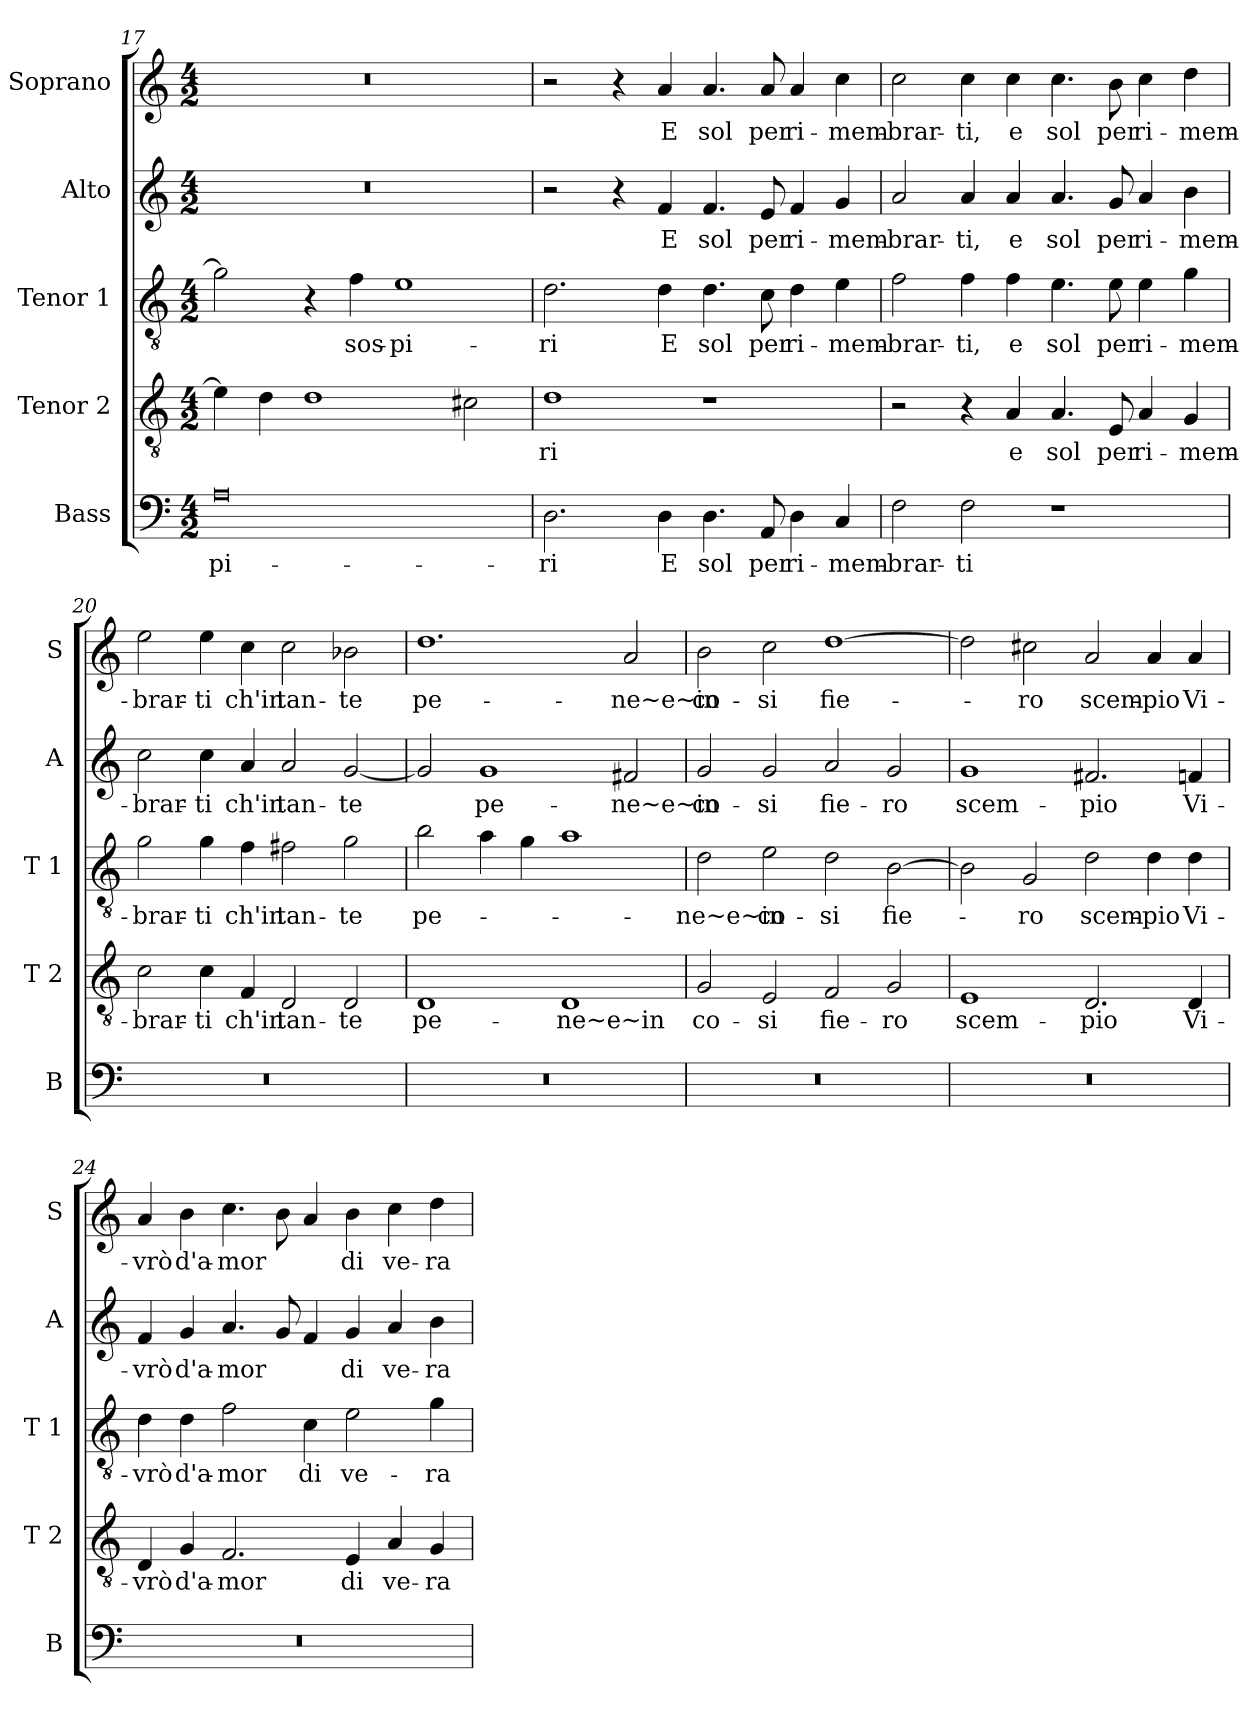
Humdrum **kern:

**kern	**text	**kern	**text	**kern	**text	**kern	**text	**kern	**text
*part5	*part5	*part4	*part4	*part3	*part3	*part2	*part2	*part1	*part1
*staff5	*staff5	*staff4	*staff4	*staff3	*staff3	*staff2	*staff2	*staff1	*staff1
*I"Bass	*	*I"Tenor 2	*	*I"Tenor 1	*	*I"Alto	*	*I"Soprano	*
*I'B	*	*I'T 2	*	*I'T 1	*	*I'A	*	*I'S	*
*clefF4	*	*clefGv2	*	*clefGv2	*	*clefG2	*	*clefG2	*
*k[]	*	*k[]	*	*k[]	*	*k[]	*	*k[]	*
*C:	*	*C:	*	*C:	*	*C:	*	*C:	*
*M4/2	*	*M4/2	*	*M4/2	*	*M4/2	*	*M4/2	*
=17	=17	=17	=17	=17	=17	=17	=17	=17	=17
!	!LO:LY:b	!	!	!	!	!	!	!	!
0A	-pi-	4e\]	.	2g\]	.	0r	.	0r	.
.	.	4d\	.	.	.	.	.	.	.
.	.	1d	.	4r	.	.	.	.	.
!	!	!	!	!	!LO:LY:b	!	!	!	!
.	.	.	.	4f\	sos-	.	.	.	.
!	!	!	!	!	!LO:LY:b	!	!	!	!
.	.	.	.	1e	-pi-	.	.	.	.
.	.	2c#X\	.	.	.	.	.	.	.
=18	=18	=18	=18	=18	=18	=18	=18	=18	=18
!	!LO:LY:b	!	!LO:LY:b	!	!LO:LY:b	!	!	!	!
2.D\	-ri	1d	-ri	2.d\	-ri	2r	.	2r	.
.	.	.	.	.	.	4r	.	4r	.
!	!LO:LY:b	!	!	!	!LO:LY:b	!	!LO:LY:b	!	!LO:LY:b
4D\	E	.	.	4d\	E	4f/	E	4a/	E
!	!LO:LY:b	!	!	!	!LO:LY:b	!	!LO:LY:b	!	!LO:LY:b
4.D\	sol	1r	.	4.d\	sol	4.f/	sol	4.a/	sol
!	!LO:LY:b	!	!	!	!LO:LY:b	!	!LO:LY:b	!	!LO:LY:b
8AA/	per	.	.	8c\	per	8e/	per	8a/	per
!	!LO:LY:b	!	!	!	!LO:LY:b	!	!LO:LY:b	!	!LO:LY:b
4D\	ri-	.	.	4d\	ri-	4f/	ri-	4a/	ri-
!	!LO:LY:b	!	!	!	!LO:LY:b	!	!LO:LY:b	!	!LO:LY:b
4C/	-mem-	.	.	4e\	-mem-	4g/	-mem-	4cc\	-mem-
!!LO:PB:g=z
=19	=19	=19	=19	=19	=19	=19	=19	=19	=19
!	!LO:LY:b	!	!	!	!LO:LY:b	!	!LO:LY:b	!	!LO:LY:b
2F\	-brar-	2r	.	2f\	-brar-	2a/	-brar-	2cc\	-brar-
!	!LO:LY:b	!	!	!	!LO:LY:b	!	!LO:LY:b	!	!LO:LY:b
2F\	-ti	4r	.	4f\	-ti,	4a/	-ti,	4cc\	-ti,
!	!	!	!LO:LY:b	!	!LO:LY:b	!	!LO:LY:b	!	!LO:LY:b
.	.	4A/	e	4f\	e	4a/	e	4cc\	e
!	!	!	!LO:LY:b	!	!LO:LY:b	!	!LO:LY:b	!	!LO:LY:b
1r	.	4.A/	sol	4.e\	sol	4.a/	sol	4.cc\	sol
!	!	!	!LO:LY:b	!	!LO:LY:b	!	!LO:LY:b	!	!LO:LY:b
.	.	8E/	per	8e\	per	8g/	per	8b\	per
!	!	!	!LO:LY:b	!	!LO:LY:b	!	!LO:LY:b	!	!LO:LY:b
.	.	4A/	ri-	4e\	ri-	4a/	ri-	4cc\	ri-
!	!	!	!LO:LY:b	!	!LO:LY:b	!	!LO:LY:b	!	!LO:LY:b
.	.	4G/	-mem-	4g\	-mem-	4b\	-mem-	4dd\	-mem-
=20	=20	=20	=20	=20	=20	=20	=20	=20	=20
!	!	!	!LO:LY:b	!	!LO:LY:b	!	!LO:LY:b	!	!LO:LY:b
0r	.	2c\	-brar-	2g\	-brar-	2cc\	-brar-	2ee\	-brar-
!	!	!	!LO:LY:b	!	!LO:LY:b	!	!LO:LY:b	!	!LO:LY:b
.	.	4c\	-ti	4g\	-ti	4cc\	-ti	4ee\	-ti
!	!	!	!LO:LY:b	!	!LO:LY:b	!	!LO:LY:b	!	!LO:LY:b
.	.	4F/	ch'in	4f\	ch'in	4a/	ch'in	4cc\	ch'in
!	!	!	!LO:LY:b	!	!LO:LY:b	!	!LO:LY:b	!	!LO:LY:b
.	.	2D/	tan-	2f#X\	tan-	2a/	tan-	2cc\	tan-
!	!	!	!LO:LY:b	!	!LO:LY:b	!	!LO:LY:b	!	!LO:LY:b
.	.	2D/	-te	2g\	-te	[2g/	-te	2b-X\	-te
=21	=21	=21	=21	=21	=21	=21	=21	=21	=21
!	!	!	!LO:LY:b	!	!LO:LY:b	!	!	!	!LO:LY:b
0r	.	1D	pe-	2b\	pe-	2g/]	.	1.dd	pe-
!	!	!	!	!	!	!	!LO:LY:b	!	!
.	.	.	.	4a\	.	1g	pe-	.	.
.	.	.	.	4g\	.	.	.	.	.
!	!	!	!LO:LY:b	!	!	!	!	!	!
.	.	1D	-ne~e~in	1a	.	.	.	.	.
!	!	!	!	!	!	!	!LO:LY:b	!	!LO:LY:b
.	.	.	.	.	.	2f#X/	-ne~e~in	2a/	-ne~e~in
=22	=22	=22	=22	=22	=22	=22	=22	=22	=22
!	!	!	!LO:LY:b	!	!LO:LY:b	!	!LO:LY:b	!	!LO:LY:b
0r	.	2G/	co-	2d\	-ne~e~in	2g/	co-	2b\	co-
!	!	!	!LO:LY:b	!	!LO:LY:b	!	!LO:LY:b	!	!LO:LY:b
.	.	2E/	-si	2e\	co-	2g/	-si	2cc\	-si
!	!	!	!LO:LY:b	!	!LO:LY:b	!	!LO:LY:b	!	!LO:LY:b
.	.	2F/	fie-	2d\	-si	2a/	fie-	[1dd	fie-
!	!	!	!LO:LY:b	!	!LO:LY:b	!	!LO:LY:b	!	!
.	.	2G/	-ro	[2B\	fie-	2g/	-ro	.	.
!!LO:LB:g=z
=23	=23	=23	=23	=23	=23	=23	=23	=23	=23
!	!	!	!LO:LY:b	!	!	!	!LO:LY:b	!	!
0r	.	1E	scem-	2B\]	.	1g	scem-	2dd\]	.
!	!	!	!	!	!LO:LY:b	!	!	!	!LO:LY:b
.	.	.	.	2G/	-ro	.	.	2cc#X\	-ro
!	!	!	!LO:LY:b	!	!LO:LY:b	!	!LO:LY:b	!	!LO:LY:b
.	.	2.D/	-pio	2d\	scem-	2.f#X/	-pio	2a/	scem-
!	!	!	!	!	!LO:LY:b	!	!	!	!LO:LY:b
.	.	.	.	4d\	-pio	.	.	4a/	-pio
!	!	!	!LO:LY:b	!	!LO:LY:b	!	!LO:LY:b	!	!LO:LY:b
.	.	4D/	Vi-	4d\	Vi-	4fn/	Vi-	4a/	Vi-
=24	=24	=24	=24	=24	=24	=24	=24	=24	=24
!	!	!	!LO:LY:b	!	!LO:LY:b	!	!LO:LY:b	!	!LO:LY:b
0r	.	4D/	-vrò	4d\	-vrò	4f/	-vrò	4a/	-vrò
!	!	!	!LO:LY:b	!	!LO:LY:b	!	!LO:LY:b	!	!LO:LY:b
.	.	4G/	d'a-	4d\	d'a-	4g/	d'a-	4b\	d'a-
!	!	!	!LO:LY:b	!	!LO:LY:b	!	!LO:LY:b	!	!LO:LY:b
.	.	2.F/	-mor	2f\	-mor	4.a/	-mor	4.cc\	-mor
.	.	.	.	.	.	8g/	.	8b\	.
!	!	!	!	!	!LO:LY:b	!	!	!	!
.	.	.	.	4c\	di	4f/	.	4a/	.
!	!	!	!LO:LY:b	!	!LO:LY:b	!	!LO:LY:b	!	!LO:LY:b
.	.	4E/	di	2e\	ve-	4g/	di	4b\	di
!	!	!	!LO:LY:b	!	!	!	!LO:LY:b	!	!LO:LY:b
.	.	4A/	ve-	.	.	4a/	ve-	4cc\	ve-
!	!	!	!LO:LY:b	!	!LO:LY:b	!	!LO:LY:b	!	!LO:LY:b
.	.	4G/	-ra	4g\	-ra	4b\	-ra	4dd\	-ra
=	=	=	=	=	=	=	=	=	=
*-	*-	*-	*-	*-	*-	*-	*-	*-	*-
